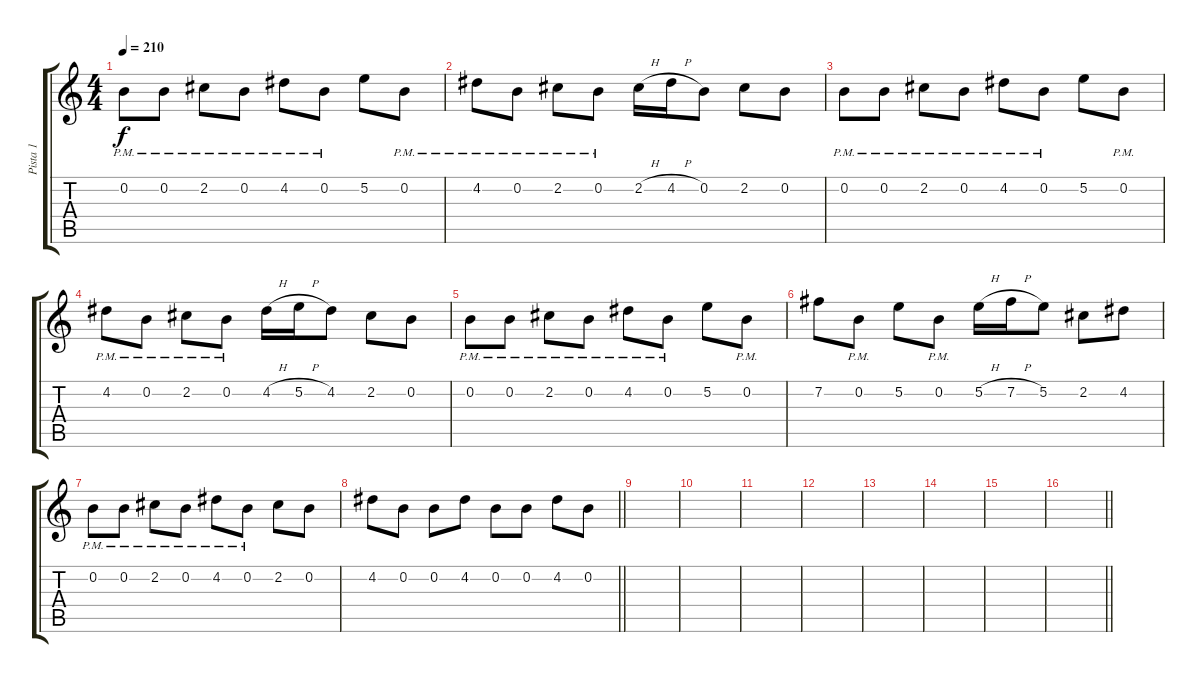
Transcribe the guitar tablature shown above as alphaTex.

\track ("Pista 1" "Pista 1") {instrument distortionguitar}
\staff {score tabs}
\tuning (E4 B3 G3 D3 A2 E2) {hide}
\ts (4 4)
\tempo 210
\clef g2
\ks c
0.2{pm}.8{dy f} 0.2{pm}.8 2.2{pm}.8 0.2{pm}.8 4.2{pm}.8 0.2{pm}.8 5.2.8 0.2{pm}.8 |
4.2{pm}.8 0.2{pm}.8 2.2{pm}.8 0.2{pm}.8 2.2{h}.16 4.2{h}.16 0.2.8 2.2.8 0.2.8 |
0.2{pm}.8 0.2{pm}.8 2.2{pm}.8 0.2{pm}.8 4.2{pm}.8 0.2{pm}.8 5.2.8 0.2{pm}.8 |
4.2{pm}.8 0.2{pm}.8 2.2{pm}.8 0.2{pm}.8 4.2{h}.16 5.2{h}.16 4.2.8 2.2.8 0.2.8 |
0.2{pm}.8 0.2{pm}.8 2.2{pm}.8 0.2{pm}.8 4.2{pm}.8 0.2{pm}.8 5.2.8 0.2{pm}.8 |
7.2.8 0.2{pm}.8 5.2.8 0.2{pm}.8 5.2{h}.16 7.2{h}.16 5.2.8 2.2.8 4.2.8 |
0.2{pm}.8 0.2{pm}.8 2.2{pm}.8 0.2{pm}.8 4.2{pm}.8 0.2{pm}.8 2.2.8 0.2.8 |
\barLineRight lightlight
4.2.8 0.2.8 0.2.8 4.2.8 0.2.8 0.2.8 4.2.8 0.2.8 |
|
|
|
|
|
|
|
\barLineRight lightlight
